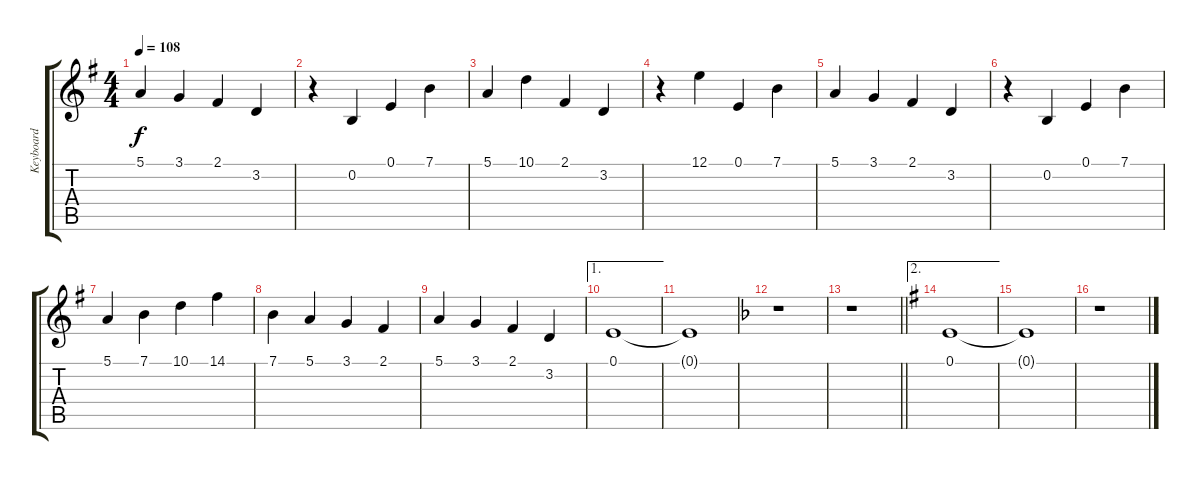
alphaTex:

\track ("Keyboard" "Keyboard") {instrument pad1newage}
\staff {score tabs}
\tuning (E4 B3 G3 D3 A2 E2) {hide}
\ts (4 4)
\tempo 108
\clef g2
\ks eminor
5.1.4{dy f} 3.1.4 2.1.4 3.2.4 |
r.4 0.2.4 0.1.4 7.1.4 |
5.1.4 10.1.4 2.1.4 3.2.4 |
r.4 12.1.4 0.1.4 7.1.4 |
5.1.4 3.1.4 2.1.4 3.2.4 |
r.4 0.2.4 0.1.4 7.1.4 |
5.1.4 7.1.4 10.1.4 14.1.4 |
7.1.4 5.1.4 3.1.4 2.1.4 |
5.1.4 3.1.4 2.1.4 3.2.4 |
\ae 1
0.1.1 |
0.1{t}.1 |
\ks dminor
r.1{instrument pad1newage} |
\barLineRight lightlight
r.1 |
\ae 2
\ks eminor
0.1.1{instrument tinklebell} |
0.1{t}.1 |
r.1
